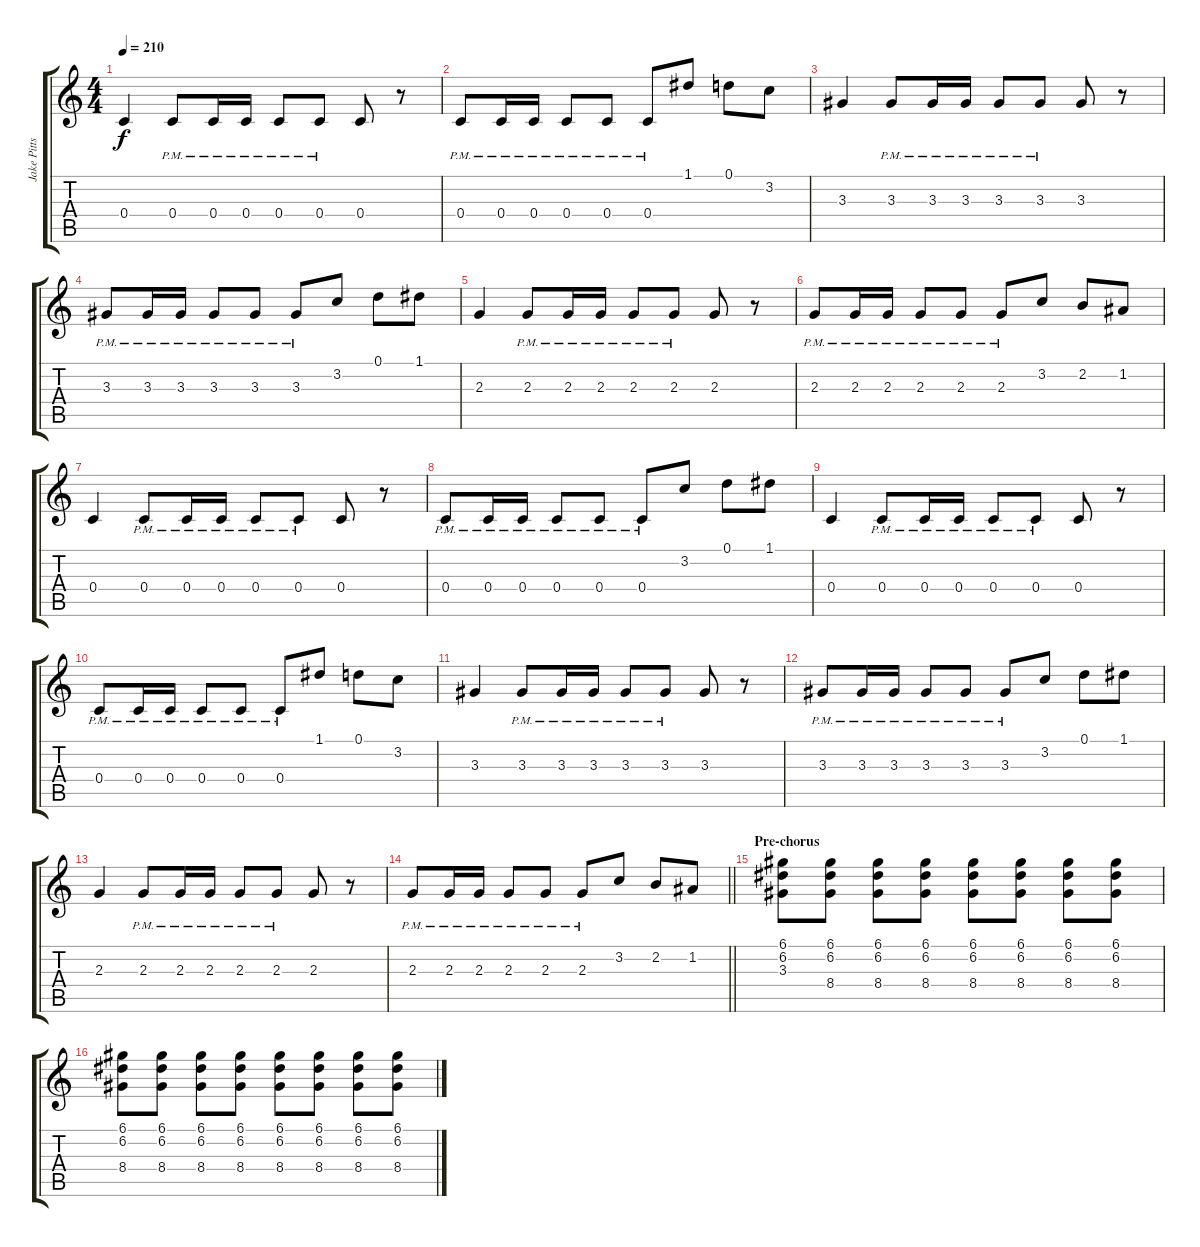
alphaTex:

\track ("Jake Pitts" "Jake Pitts") {instrument distortionguitar}
\staff {score tabs}
\tuning (D4 A3 F3 C3 G2 C2) {hide}
\ts (4 4)
\tempo 210
\clef g2
\ks c
0.4.4{dy f} 0.4{pm}.8 0.4{pm}.16 0.4{pm}.16 0.4{pm}.8 0.4{pm}.8 0.4.8 r.8 |
0.4{pm}.8 0.4{pm}.16 0.4{pm}.16 0.4{pm}.8 0.4{pm}.8 0.4{pm}.8 1.1.8 0.1.8 3.2.8 |
3.3.4 3.3{pm}.8 3.3{pm}.16 3.3{pm}.16 3.3{pm}.8 3.3{pm}.8 3.3.8 r.8 |
3.3{pm}.8 3.3{pm}.16 3.3{pm}.16 3.3{pm}.8 3.3{pm}.8 3.3{pm}.8 3.2.8 0.1.8 1.1.8 |
2.3.4 2.3{pm}.8 2.3{pm}.16 2.3{pm}.16 2.3{pm}.8 2.3{pm}.8 2.3.8 r.8 |
2.3{pm}.8 2.3{pm}.16 2.3{pm}.16 2.3{pm}.8 2.3{pm}.8 2.3{pm}.8 3.2.8 2.2.8 1.2.8 |
0.4.4 0.4{pm}.8 0.4{pm}.16 0.4{pm}.16 0.4{pm}.8 0.4{pm}.8 0.4.8 r.8 |
0.4{pm}.8 0.4{pm}.16 0.4{pm}.16 0.4{pm}.8 0.4{pm}.8 0.4{pm}.8 3.2.8 0.1.8 1.1.8 |
0.4.4 0.4{pm}.8 0.4{pm}.16 0.4{pm}.16 0.4{pm}.8 0.4{pm}.8 0.4.8 r.8 |
0.4{pm}.8 0.4{pm}.16 0.4{pm}.16 0.4{pm}.8 0.4{pm}.8 0.4{pm}.8 1.1.8 0.1.8 3.2.8 |
3.3.4 3.3{pm}.8 3.3{pm}.16 3.3{pm}.16 3.3{pm}.8 3.3{pm}.8 3.3.8 r.8 |
3.3{pm}.8 3.3{pm}.16 3.3{pm}.16 3.3{pm}.8 3.3{pm}.8 3.3{pm}.8 3.2.8 0.1.8 1.1.8 |
2.3.4 2.3{pm}.8 2.3{pm}.16 2.3{pm}.16 2.3{pm}.8 2.3{pm}.8 2.3.8 r.8 |
\barLineRight lightlight
2.3{pm}.8 2.3{pm}.16 2.3{pm}.16 2.3{pm}.8 2.3{pm}.8 2.3{pm}.8 3.2.8 2.2.8 1.2.8 |
\section ("" "Pre-chorus")
(6.1 6.2 3.3).8 (6.1 6.2 8.4).8 (6.1 6.2 8.4).8 (6.1 6.2 8.4).8 (6.1 6.2 8.4).8 (6.1 6.2 8.4).8 (6.1 6.2 8.4).8 (6.1 6.2 8.4).8 |
(6.1 6.2 8.4).8 (6.1 6.2 8.4).8 (6.1 6.2 8.4).8 (6.1 6.2 8.4).8 (6.1 6.2 8.4).8 (6.1 6.2 8.4).8 (6.1 6.2 8.4).8 (6.1 6.2 8.4).8
